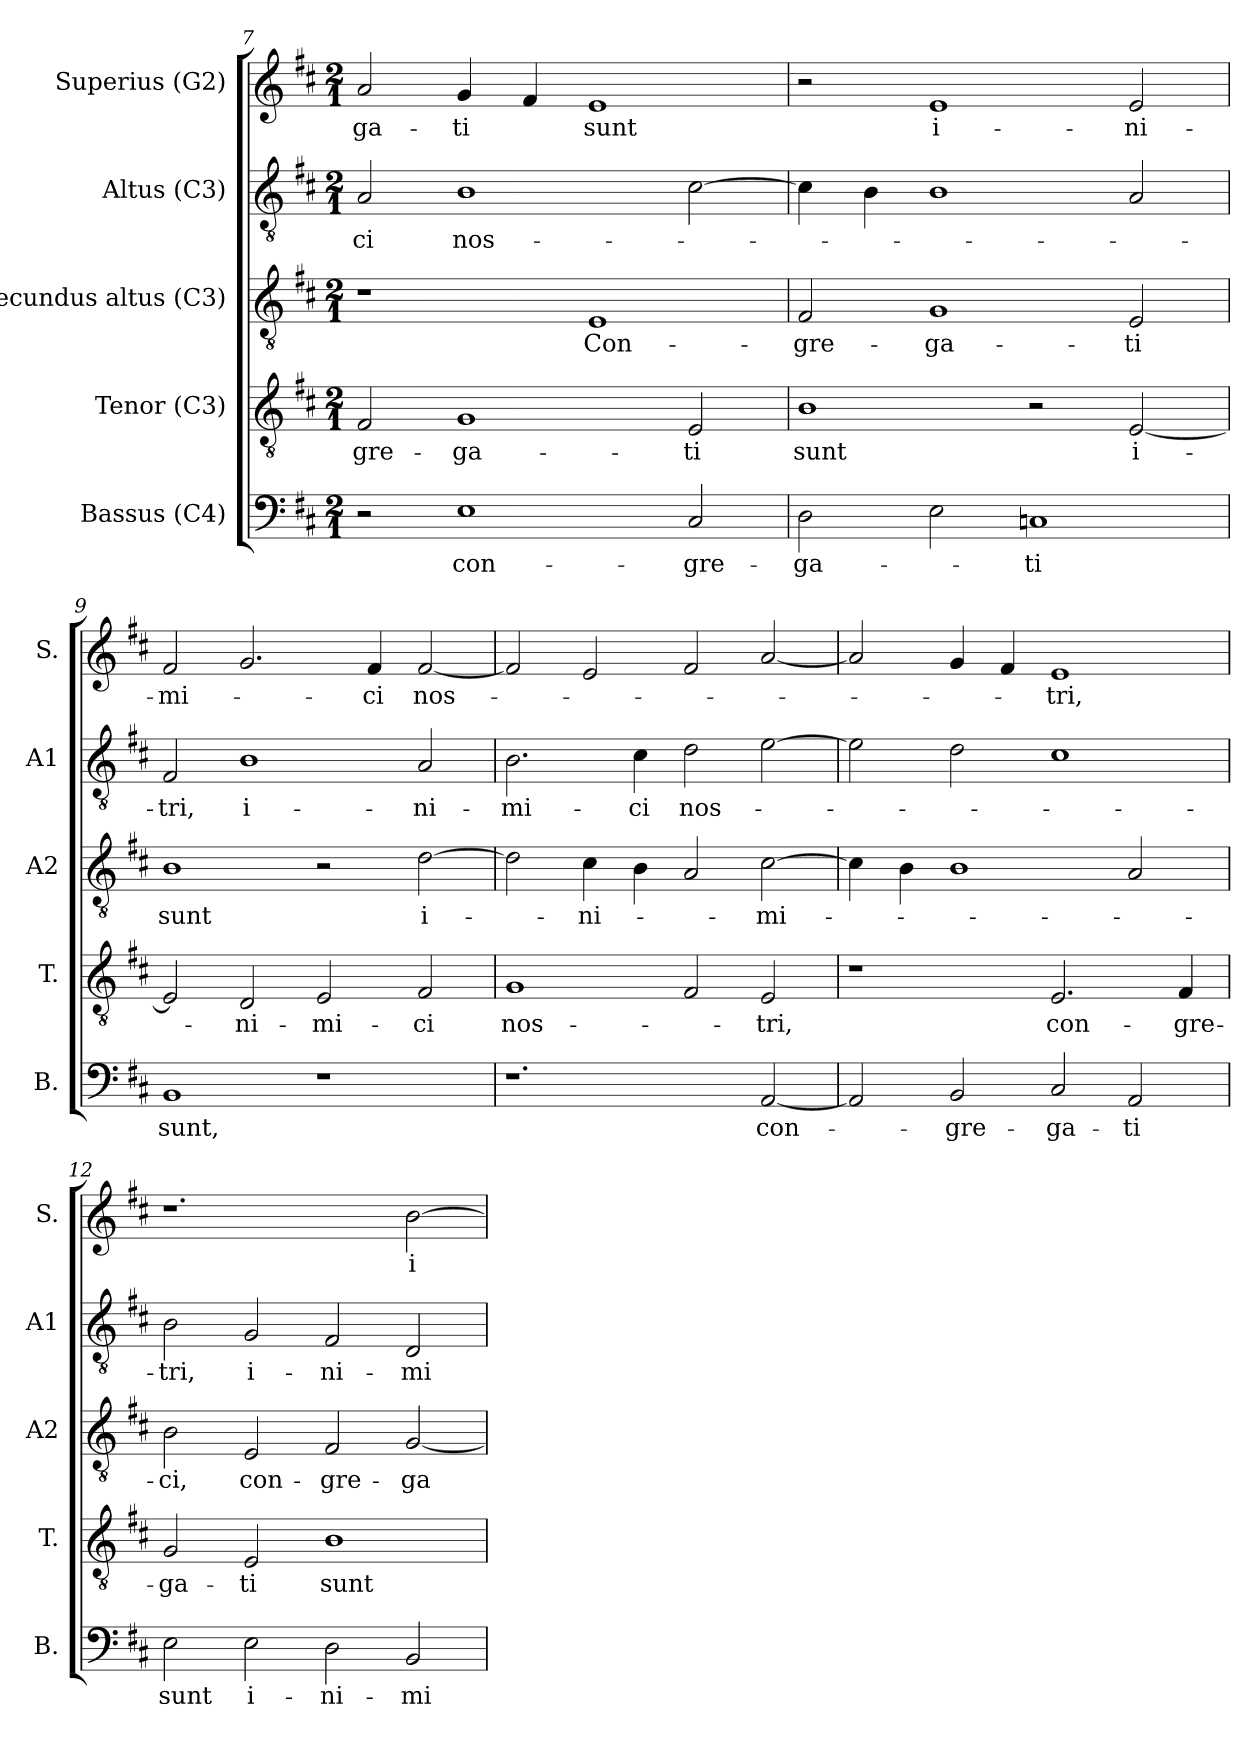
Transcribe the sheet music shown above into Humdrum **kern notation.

**kern	**text	**kern	**text	**kern	**text	**kern	**text	**kern	**text
*part5	*part5	*part4	*part4	*part3	*part3	*part2	*part2	*part1	*part1
*staff5	*staff5	*staff4	*staff4	*staff3	*staff3	*staff2	*staff2	*staff1	*staff1
*I"Bassus (C4)	*	*I"Tenor (C3)	*	*I"Secundus altus (C3)	*	*I"Altus (C3)	*	*I"Superius (G2)	*
*I'B.	*	*I'T.	*	*I'A2	*	*I'A1	*	*I'S.	*
*clefF4	*	*clefGv2	*	*clefGv2	*	*clefGv2	*	*clefG2	*
*	*	*ITrd7c12	*	*ITrd7c12	*	*	*	*	*
*k[f#c#]	*	*k[f#c#]	*	*k[f#c#]	*	*k[f#c#]	*	*k[f#c#]	*
*D:	*	*D:	*	*D:	*	*D:	*	*D:	*
*M2/1	*	*M2/1	*	*M2/1	*	*M2/1	*	*M2/1	*
=7	=7	=7	=7	=7	=7	=7	=7	=7	=7
!	!	!	!LO:LY:b:color=#000000	!	!	!	!	!	!
!	!	!	!	!	!	!	!LO:LY:b:color=#000000	!	!
!	!	!	!	!	!	!	!	!	!LO:LY:b:color=#000000
2r	.	2FF#i/	-gre-	1r	.	2Ai/	-ci	2ai/	-ga-
!	!LO:LY:b:color=#000000	!	!	!	!	!	!	!	!
!	!	!	!LO:LY:b:color=#000000	!	!	!	!	!	!
!	!	!	!	!	!	!	!LO:LY:b:color=#000000	!	!
!	!	!	!	!	!	!	!	!	!LO:LY:b:color=#000000
1Ei	con-	1GGi	-ga-	.	.	1Bi	nos-	4gi/	-ti
.	.	.	.	.	.	.	.	4f#i/	.
!	!	!	!	!	!LO:LY:b:color=#000000	!	!	!	!
!	!	!	!	!	!	!	!	!	!LO:LY:b:color=#000000
.	.	.	.	1EEi	Con-	.	.	1ei	sunt
!	!LO:LY:b:color=#000000	!	!	!	!	!	!	!	!
!	!	!	!LO:LY:b:color=#000000	!	!	!	!	!	!
2C#i/	-gre-	2EEi/	-ti	.	.	[2c#i\	.	.	.
=8	=8	=8	=8	=8	=8	=8	=8	=8	=8
!	!LO:LY:b:color=#000000	!	!	!	!	!	!	!	!
!	!	!	!LO:LY:b:color=#000000	!	!	!	!	!	!
!	!	!	!	!	!LO:LY:b:color=#000000	!	!	!	!
2Di\	-ga-	1BBi	sunt	2FF#i/	-gre-	4c#i\]	.	2r	.
.	.	.	.	.	.	4Bi\	.	.	.
!	!	!	!	!	!LO:LY:b:color=#000000	!	!	!	!
!	!	!	!	!	!	!	!	!	!LO:LY:b:color=#000000
2Ei\	.	.	.	1GGi	-ga-	1Bi	.	1ei	i-
!	!LO:LY:b:color=#000000	!	!	!	!	!	!	!	!
1Cni	-ti	2r	.	.	.	.	.	.	.
!	!	!	!LO:LY:b:color=#000000	!	!	!	!	!	!
!	!	!	!	!	!LO:LY:b:color=#000000	!	!	!	!
!	!	!	!	!	!	!	!	!	!LO:LY:b:color=#000000
.	.	[2EEi/	i-	2EEi/	-ti	2Ai/	.	2ei/	-ni-
!!LO:LB:g=z
=9	=9	=9	=9	=9	=9	=9	=9	=9	=9
!	!LO:LY:b:color=#000000	!	!	!	!	!	!	!	!
!	!	!	!	!	!LO:LY:b:color=#000000	!	!	!	!
!	!	!	!	!	!	!	!LO:LY:b:color=#000000	!	!
!	!	!	!	!	!	!	!	!	!LO:LY:b:color=#000000
1BBi	sunt,	2EEi/]	.	1BBi	sunt	2F#i/	-tri,	2f#i/	-mi-
!	!	!	!LO:LY:b:color=#000000	!	!	!	!	!	!
!	!	!	!	!	!	!	!LO:LY:b:color=#000000	!	!
.	.	2DDi/	-ni-	.	.	1Bi	i-	2.gi/	.
!	!	!	!LO:LY:b:color=#000000	!	!	!	!	!	!
1r	.	2EEi/	-mi-	2r	.	.	.	.	.
!	!	!	!	!	!	!	!	!	!LO:LY:b:color=#000000
.	.	.	.	.	.	.	.	4f#i/	-ci
!	!	!	!LO:LY:b:color=#000000	!	!	!	!	!	!
!	!	!	!	!	!LO:LY:b:color=#000000	!	!	!	!
!	!	!	!	!	!	!	!LO:LY:b:color=#000000	!	!
!	!	!	!	!	!	!	!	!	!LO:LY:b:color=#000000
.	.	2FF#i/	-ci	[2Di\	i-	2Ai/	-ni-	[2f#i/	nos-
=10	=10	=10	=10	=10	=10	=10	=10	=10	=10
!	!	!	!LO:LY:b:color=#000000	!	!	!	!	!	!
!	!	!	!	!	!	!	!LO:LY:b:color=#000000	!	!
1.r	.	1GGi	nos-	2Di\]	.	2.Bi\	-mi-	2f#i/]	.
!	!	!	!	!	!LO:LY:b:color=#000000	!	!	!	!
.	.	.	.	4C#i\	-ni-	.	.	2ei/	.
!	!	!	!	!	!	!	!LO:LY:b:color=#000000	!	!
.	.	.	.	4BBi\	.	4c#i\	-ci	.	.
!	!	!	!	!	!	!	!LO:LY:b:color=#000000	!	!
.	.	2FF#i/	.	2AAi/	.	2di\	nos-	2f#i/	.
!	!LO:LY:b:color=#000000	!	!	!	!	!	!	!	!
!	!	!	!LO:LY:b:color=#000000	!	!	!	!	!	!
!	!	!	!	!	!LO:LY:b:color=#000000	!	!	!	!
[2AAi/	con-	2EEi/	-tri,	[2C#i\	-mi-	[2ei\	.	[2ai/	.
=11	=11	=11	=11	=11	=11	=11	=11	=11	=11
2AAi/]	.	1r	.	4C#i\]	.	2ei\]	.	2ai/]	.
.	.	.	.	4BBi\	.	.	.	.	.
!	!LO:LY:b:color=#000000	!	!	!	!	!	!	!	!
2BBi/	-gre-	.	.	1BBi	.	2di\	.	4gi/	.
.	.	.	.	.	.	.	.	4f#i/	.
!	!LO:LY:b:color=#000000	!	!	!	!	!	!	!	!
!	!	!	!LO:LY:b:color=#000000	!	!	!	!	!	!
!	!	!	!	!	!	!	!	!	!LO:LY:b:color=#000000
2C#i/	-ga-	2.EEi/	con-	.	.	1c#i	.	1ei	-tri,
!	!LO:LY:b:color=#000000	!	!	!	!	!	!	!	!
2AAi/	-ti	.	.	2AAi/	.	.	.	.	.
!	!	!	!LO:LY:b:color=#000000	!	!	!	!	!	!
.	.	4FF#i/	-gre-	.	.	.	.	.	.
=12	=12	=12	=12	=12	=12	=12	=12	=12	=12
!	!LO:LY:b:color=#000000	!	!	!	!	!	!	!	!
!	!	!	!LO:LY:b:color=#000000	!	!	!	!	!	!
!	!	!	!	!	!LO:LY:b:color=#000000	!	!	!	!
!	!	!	!	!	!	!	!LO:LY:b:color=#000000	!	!
2Ei\	sunt	2GGi/	-ga-	2BBi\	-ci,	2Bi\	-tri,	1.r	.
!	!LO:LY:b:color=#000000	!	!	!	!	!	!	!	!
!	!	!	!LO:LY:b:color=#000000	!	!	!	!	!	!
!	!	!	!	!	!LO:LY:b:color=#000000	!	!	!	!
!	!	!	!	!	!	!	!LO:LY:b:color=#000000	!	!
2Ei\	i-	2EEi/	-ti	2EEi/	con-	2Gi/	i-	.	.
!	!LO:LY:b:color=#000000	!	!	!	!	!	!	!	!
!	!	!	!LO:LY:b:color=#000000	!	!	!	!	!	!
!	!	!	!	!	!LO:LY:b:color=#000000	!	!	!	!
!	!	!	!	!	!	!	!LO:LY:b:color=#000000	!	!
2Di\	-ni-	1BBi	sunt	2FF#i/	-gre-	2F#i/	-ni-	.	.
!	!LO:LY:b:color=#000000	!	!	!	!	!	!	!	!
!	!	!	!	!	!LO:LY:b:color=#000000	!	!	!	!
!	!	!	!	!	!	!	!LO:LY:b:color=#000000	!	!
!	!	!	!	!	!	!	!	!	!LO:LY:b:color=#000000
2BBi/	-mi-	.	.	[2GGi/	-ga-	2Di/	-mi-	[2bi\	i-
=	=	=	=	=	=	=	=	=	=
*-	*-	*-	*-	*-	*-	*-	*-	*-	*-
